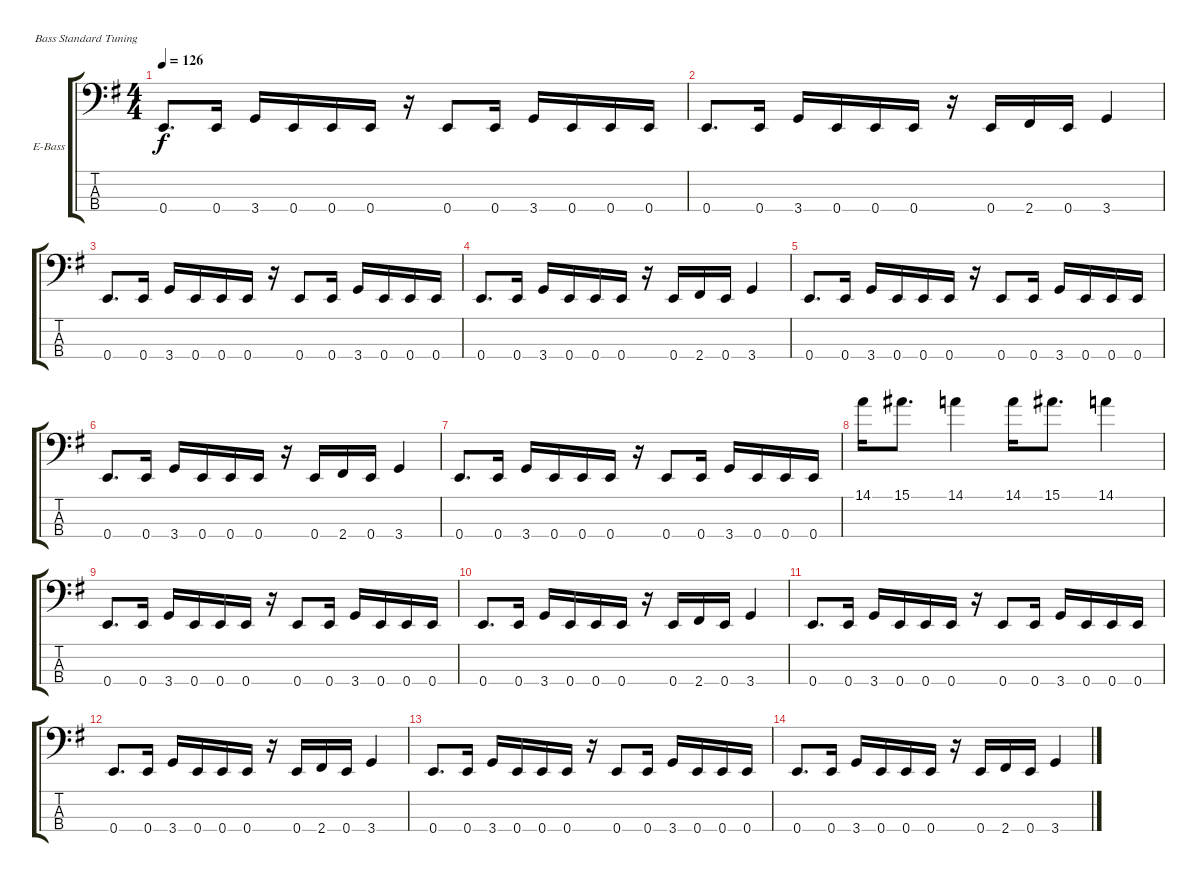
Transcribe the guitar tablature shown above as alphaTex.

\defaultSystemsLayout 4
\bracketExtendMode groupsimilarinstruments
\firstSystemTrackNameOrientation horizontal
\otherSystemsTrackNameOrientation horizontal
\track ("Bass" "E-Bass") {instrument electricbassfinger}
\staff {score tabs}
\tuning (G2 D2 A1 E1)
\ts (4 4)
\tempo 126
\clef f4
\scale
1.05549
\ks g
0.4.8{d dy f} 0.4.16 3.4.16 0.4.16 0.4.16 0.4.16 r.16 0.4.8 0.4.16 3.4.16 0.4.16 0.4.16 0.4.16 |
\scale
0.944515 0.4.8{d} 0.4.16 3.4.16 0.4.16 0.4.16 0.4.16 r.16 0.4.16 2.4.16 0.4.16 3.4.4 |
\scale
1.05549 0.4.8{d} 0.4.16 3.4.16 0.4.16 0.4.16 0.4.16 r.16 0.4.8 0.4.16 3.4.16 0.4.16 0.4.16 0.4.16 |
\scale
0.944515 0.4.8{d} 0.4.16 3.4.16 0.4.16 0.4.16 0.4.16 r.16 0.4.16 2.4.16 0.4.16 3.4.4 |
\scale
1.05549 0.4.8{d} 0.4.16 3.4.16 0.4.16 0.4.16 0.4.16 r.16 0.4.8 0.4.16 3.4.16 0.4.16 0.4.16 0.4.16 |
\scale
0.944515 0.4.8{d} 0.4.16 3.4.16 0.4.16 0.4.16 0.4.16 r.16 0.4.16 2.4.16 0.4.16 3.4.4 |
\scale
1.05549 0.4.8{d} 0.4.16 3.4.16 0.4.16 0.4.16 0.4.16 r.16 0.4.8 0.4.16 3.4.16 0.4.16 0.4.16 0.4.16 |
\scale
0.944515 14.1.16 15.1.8{d} 14.1.4 14.1.16 15.1.8{d} 14.1.4 |
\scale
1.05549 0.4.8{d} 0.4.16 3.4.16 0.4.16 0.4.16 0.4.16 r.16 0.4.8 0.4.16 3.4.16 0.4.16 0.4.16 0.4.16 |
\scale
0.944515 0.4.8{d} 0.4.16 3.4.16 0.4.16 0.4.16 0.4.16 r.16 0.4.16 2.4.16 0.4.16 3.4.4 |
\scale
1.05549 0.4.8{d} 0.4.16 3.4.16 0.4.16 0.4.16 0.4.16 r.16 0.4.8 0.4.16 3.4.16 0.4.16 0.4.16 0.4.16 |
\scale
0.944515 0.4.8{d} 0.4.16 3.4.16 0.4.16 0.4.16 0.4.16 r.16 0.4.16 2.4.16 0.4.16 3.4.4 |
\scale
1.05549 0.4.8{d} 0.4.16 3.4.16 0.4.16 0.4.16 0.4.16 r.16 0.4.8 0.4.16 3.4.16 0.4.16 0.4.16 0.4.16 |
\scale
0.944515 0.4.8{d} 0.4.16 3.4.16 0.4.16 0.4.16 0.4.16 r.16 0.4.16 2.4.16 0.4.16 3.4.4
